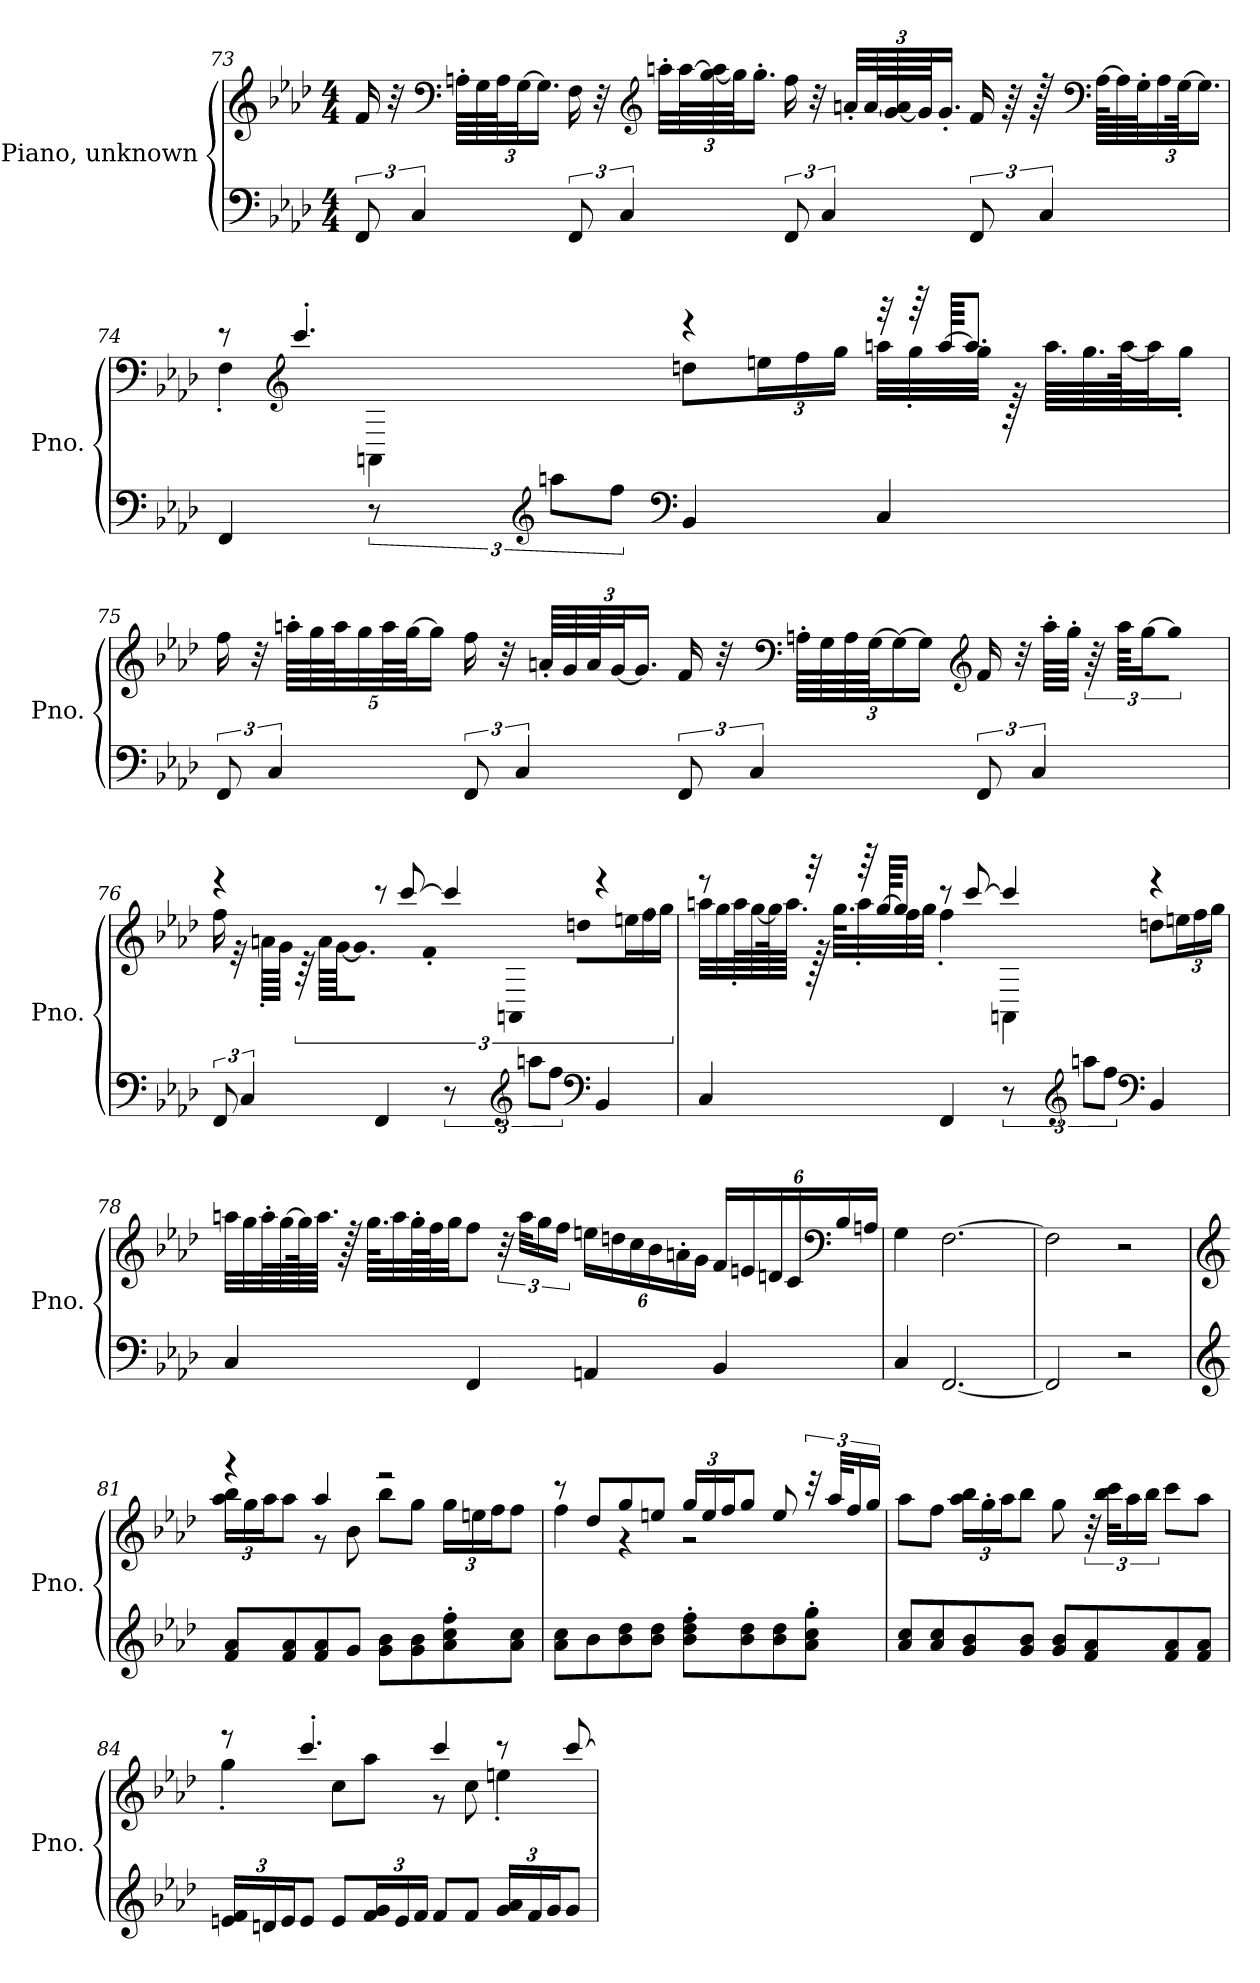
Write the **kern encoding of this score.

**kern	**kern
*part1	*part1
*staff2	*staff1
*I"Piano, unknown	*
*I'Pno.	*
!!LO:LB:g=z
*clefF4	*clefG2
*k[b-e-a-d-]	*k[b-e-a-d-]
*M4/4	*M4/4
=73	=73
12FF/	16f/
.	32r
6C/	.
*	*clefF4
.	64An'\LLLL
.	64G\
*	*Xbrackettup
.	96A\J
.	[48G\J
.	16.G\JJ]
12FF/	16F\
.	32r
6C/	.
*	*clefG2
.	32aan'\LLL
.	[96aa\L
.	[96gg\ 96aa\]
.	96gg\JJ]
.	16.gg'\JJ
12FF/	16ff\
.	32r
6C/	.
.	32an'/LLL
.	[96a/L
.	[96g/ 96a/]
.	96g/JJ]
.	16.g'/JJ
12FF/	16f/
.	64r
.	128r
6C/	.
*	*clefF4
.	[128A\KLLLL
.	64A\]
.	64G'\J
.	48A\
.	[96G\JK
.	16.G\JJ]
!!LO:PB:g=z
=74	=74
*	*^
4FF/	8r	4F'\
*	*clefG2	*
.	4.ccc'/	.
12r	.	4AAn\
*clefG2	*	*
12aan\L	.	.
12ff\J	.	.
*clefF4	*	*
4BB-/	4r	8ddn\L
.	.	24een\L
.	.	24ff\
.	.	24gg\JJ
4C/	32r	32aan\LLL
.	64r	32gg'\
.	[64aa/KKKL	.
.	8.aa/J]	32gg\JJJ
.	.	128r
.	.	64.aa\LLLL
.	.	64.gg\
.	.	[128aa\JK
.	.	32aa\J]
.	.	16gg'\JJ
*	*v	*v
!!LO:LB:g=z
=75	=75
12FF/	16ff\
.	32r
6C/	.
.	64aan'\LLLL
.	64gg\
.	80aa\J
.	40gg\
.	80aa\L
.	[80gg\JJ
.	16gg\JJ]
12FF/	16ff\
.	32r
6C/	.
.	64an'/LLLL
.	64g/
.	96a/J
.	[48g/J
.	16.g/JJ]
12FF/	16f/
.	32r
6C/	.
*	*clefF4
.	64An'\LLLL
.	64G\
.	96A\
.	[96G\JJ
.	24G\_
.	16G\JJ]
*	*clefG2
12FF/	16f/
.	32r
6C/	.
.	64aa'\LLLL
.	64gg'\JJJJ
*	*brackettup
.	96r
.	96aa\KKLL
.	[24gg\
.	16gg\JJ]
!!LO:LB:g=z
=76	=76
*	*^
12FF/	4r	16ff\
.	.	32r
6C/	.	.
.	.	64an'\LLLL
.	.	64g\JJJJ
.	.	96r
.	.	96a\LLLL
.	.	[96g\JJ
.	.	16.g\JJ]
4FF/	8r	4f'\
.	[8ccc/	.
12r	4ccc/]	4AAn\
*clefG2	*	*
12aan\L	.	.
12ff\J	.	.
*clefF4	*	*
4BB-/	4r	8ddn\L
*	*	*Xbrackettup
.	.	24een\L
.	.	24ff\
.	.	24gg\JJ
!!LO:LB:g=z	!!
=77	=77	=77
4C/	8r	32aan\LLL
.	.	32gg\
.	.	64aa'\L
.	.	[64gg\
.	.	128gg\K]
.	.	64.aa\JJJJ
.	32r	128r
.	.	64.gg\KLLL
.	64r	32aa'\
.	[64gg/KKLL	.
.	16gg/JJ]	32ff\
.	.	32gg\JJJ
4FF/	8r	4ff'\
.	[8ccc/	.
12r	4ccc/]	4AAn\
*clefG2	*	*
12aan\L	.	.
12ff\J	.	.
*clefF4	*	*
4BB-/	4r	8ddn\L
.	.	24een\L
.	.	24ff\
.	.	24gg\JJ
*	*v	*v
!!LO:LB:g=z
=78	=78
4C/	32aan\LLL
.	32gg\
.	64aa'\L
.	[64gg\
.	128gg\K]
.	64.aa\JJJJ
.	128r
.	64.gg\KLLL
.	32aa\
.	64gg'\L
.	64ff\J
.	32gg\JJ
4FF/	8ff\J
*	*brackettup
.	48r
.	48aa\KLL
.	24gg\
.	24ff\JJ
*	*Xbrackettup
4AAn/	24een\LL
.	24ddn\
.	24cc\
.	24b-\
.	24an'\
.	24g\JJ
4BB-/	24f/LL
.	24en/
.	24dn/
.	24c/
*	*clefF4
.	24B-/
.	24An/JJ
=79	=79
4C/	4G\
[2.FF/	[2.F\
=80	=80
2FF/]	2F\]
2r	2r
!!LO:LB:g=z
=81	=81
*clefG2	*clefG2
*	*^
8f/ 8a-/L	4r	24aa-\ 24bb-\LL
.	.	24gg\
.	.	24aa-\J
8f/ 8a-/	.	8aa-\J
8f/ 8a-/	4aa-/	8r
8g/J	.	8b-\
8g\ 8b-\L	2r	8bb-\L
8g\ 8b-\	.	8gg\J
8a-\' 8cc\' 8ff\'	.	24gg\LL
.	.	24een\
.	.	24ff\J
8a-\ 8cc\J	.	8ff\J
=82	=82	=82
8a-\ 8cc\L	8r	4ff\
8b-\	8dd-/L	.
8b-\ 8dd-\	8gg/	4r
8b-\ 8dd-\J	8een/J	.
8b-\' 8dd-\' 8ff\'L	24gg/LL	2r
.	24ee/	.
.	24ff/J	.
8b-\ 8dd-\	8gg/J	.
8b-\ 8dd-\	8ee/	.
*	*brackettup	*
8a-\' 8cc\' 8gg\'J	48r	.
.	48aa-/KLL	.
.	24ff/	.
.	24gg/JJ	.
*	*v	*v
!!LO:PB:g=z
=83	=83
8a-/ 8cc/L	8aa-\L
8a-/ 8cc/	8ff\J
*	*Xbrackettup
8g/ 8b-/	24aa-\ 24bb-\LL
.	24gg'\
.	24aa-\J
8g/ 8b-/J	8bb-\J
8g/ 8b-/L	8gg\
*	*brackettup
8f/ 8a-/	48r
.	48bb-\ 48ccc\KLL
.	24aa-\
.	24bb-\JJ
8f/ 8a-/	8ccc\L
8f/ 8a-/J	8aa-\J
=84	=84
*Xbrackettup	*
*	*^
24en/ 24f/LL	8r	4gg'\
24dn/	.	.
24e/J	.	.
8e/J	4.ccc'/	.
8e/L	.	8cc\L
24f/ 24g/L	.	8aa-\J
24e/	.	.
24f/JJ	.	.
8f/L	4ccc/	8r
8f/J	.	8cc\
24g/ 24a-/LL	8r	4een'\
24f/	.	.
24g/J	.	.
8g/J	[8ccc/	.
*	*v	*v
=	=
*-	*-
